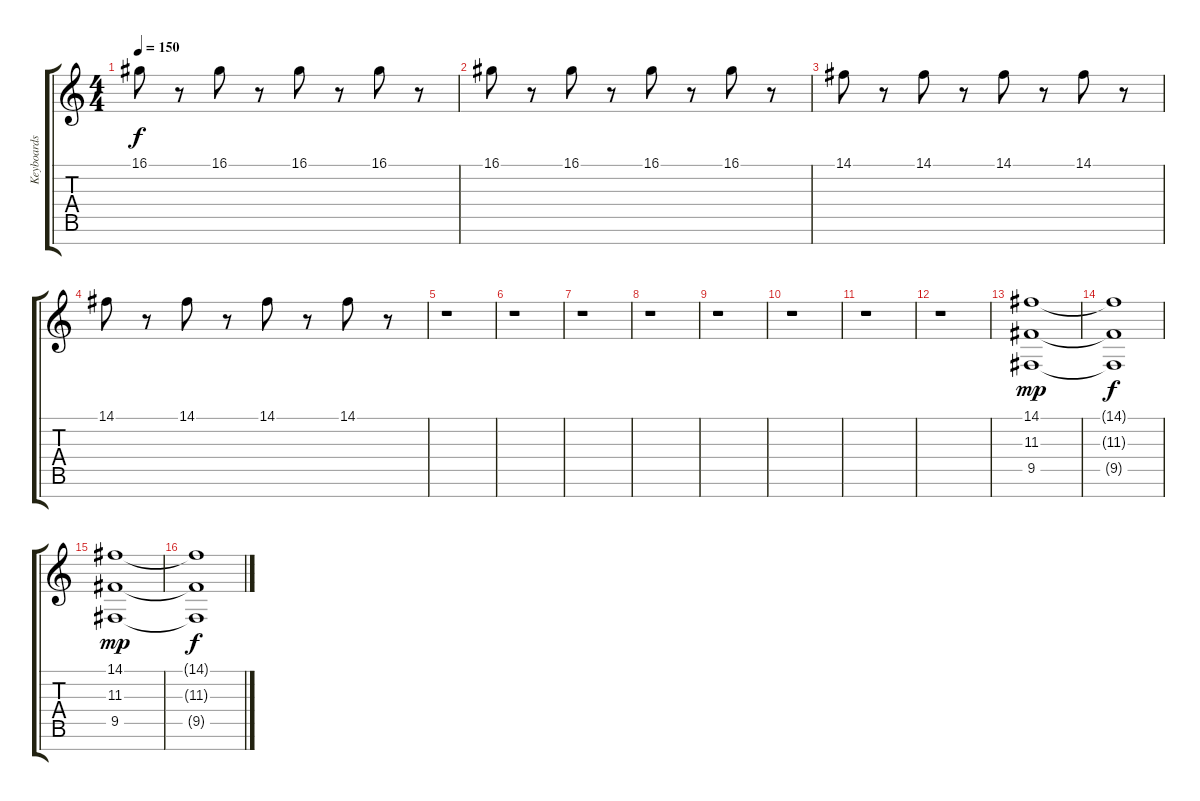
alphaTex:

\track ("Keyboards" "Keyboards") {instrument synthstrings1}
\staff {score tabs}
\tuning (E4 B3 G3 D3 A2 E2 B1) {hide}
\ts (4 4)
\tempo 150
\clef g2
\ks c
16.1.8{dy f} r.8 16.1.8 r.8 16.1.8 r.8 16.1.8 r.8 |
16.1.8 r.8 16.1.8 r.8 16.1.8 r.8 16.1.8 r.8 |
14.1.8 r.8 14.1.8 r.8 14.1.8 r.8 14.1.8 r.8 |
14.1.8 r.8 14.1.8 r.8 14.1.8 r.8 14.1.8 r.8 |
r.1 |
r.1 |
r.1 |
r.1 |
r.1 |
r.1 |
r.1 |
r.1 |
(14.1 11.3 9.5).1{dy mp} |
(14.1{t} 11.3{t} 9.5{t}).1{dy f} |
(14.1 11.3 9.5).1{dy mp} |
(14.1{t} 11.3{t} 9.5{t}).1{dy f}
